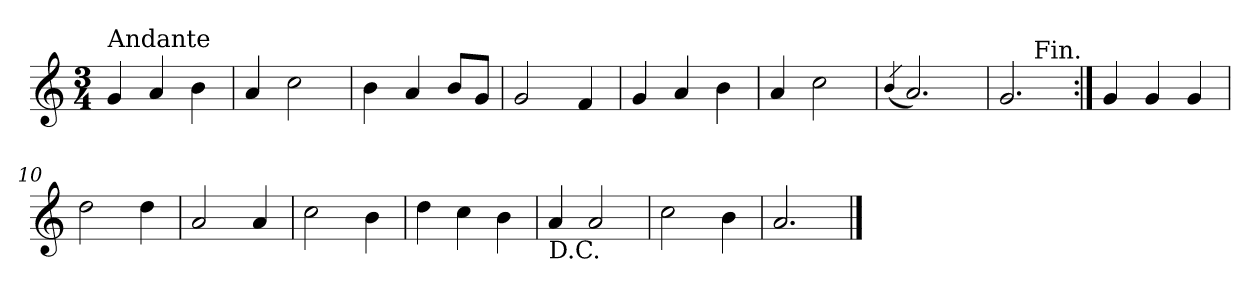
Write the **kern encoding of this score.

**kern
*part1
*staff1
*clefG2
*k[]
*C:
*M3/4
=1
!LO:TX:a:t=Andante
4g/
4a/
4b\
=2
4a/
2cc\
=3
4b\
4a/
8b/L
8g/J
=4
2g/
4f/
=5
4g/
4a/
4b\
=6
4a/
2cc\
=7
(<4qb/
2.a/)
=8
2.g/
!LO:TX:a:rj:t=Fin.
=9:|!
4g/
4g/
4g/
=10
2dd\
4dd\
=11
2a/
4a/
=12
2cc\
4b\
=13
4dd\
4cc\
4b\
=14
!LO:TX:b:t=D.C.
4a/
2a/
!!LO:LB:g=z
=15
2cc\
4b\
!!LO:LB:g=z
=16
2.a/
==
*-
